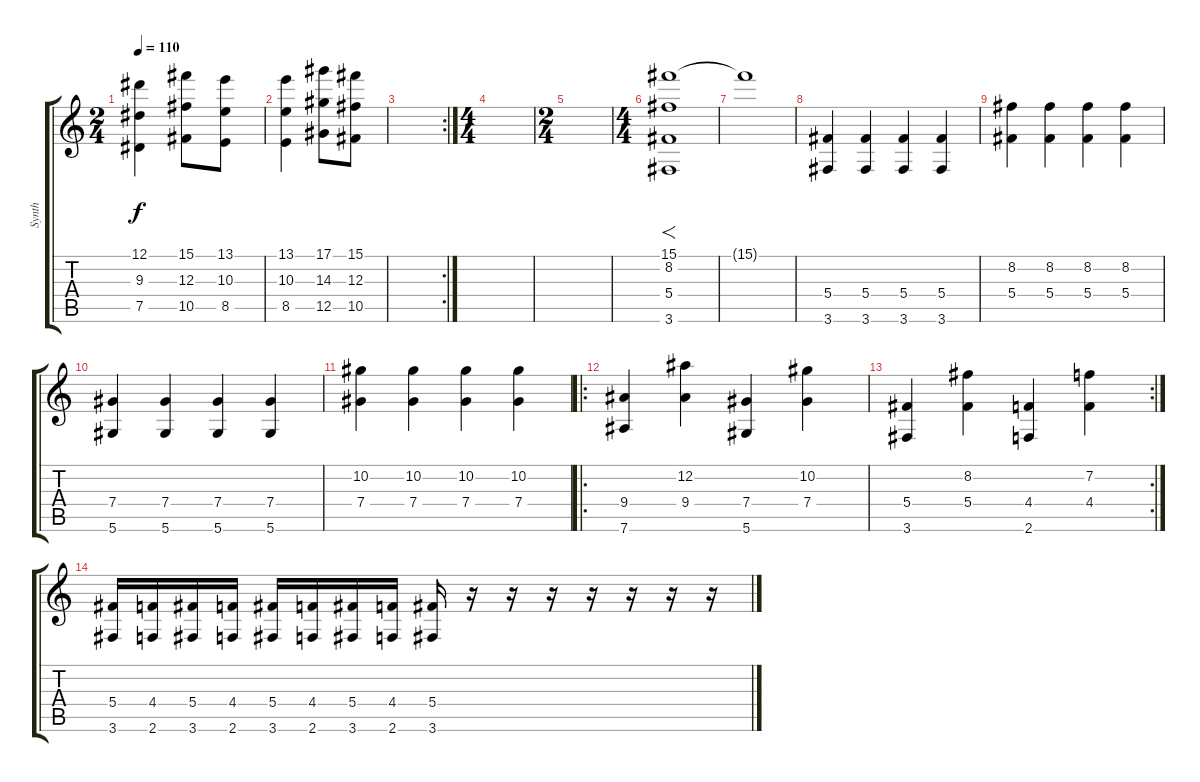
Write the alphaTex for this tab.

\track ("Synth" "Synth") {instrument pad7halo}
\staff {score tabs}
\tuning (Eb5 Bb4 Gb4 Db4 Ab3 Eb3) {hide}
\ts (2 4)
\tempo 110
\clef g2
\ks c
(12.1 9.3 7.5).4{dy f} (15.1 12.3 10.5).8 (13.1 10.3 8.5).8 |
(13.1 10.3 8.5).4 (17.1 14.3 12.5).8 (15.1 12.3 10.5).8 |
\rc 2
|
\ts (4 4)
|
\ts (2 4)
|
\ts (4 4)
(15.1 8.2 5.4 3.6).1{f} |
15.1{t}.1 |
(5.4 3.6).4 (5.4 3.6).4 (5.4 3.6).4 (5.4 3.6).4 |
(8.2 5.4).4 (8.2 5.4).4 (8.2 5.4).4 (8.2 5.4).4 |
(7.4 5.6).4 (7.4 5.6).4 (7.4 5.6).4 (7.4 5.6).4 |
(10.2 7.4).4 (10.2 7.4).4 (10.2 7.4).4 (10.2 7.4).4 |
\ro
(9.4 7.6).4 (12.2 9.4).4 (7.4 5.6).4 (10.2 7.4).4 |
\rc 2
(5.4 3.6).4 (8.2 5.4).4 (4.4 2.6).4 (7.2 4.4).4 |
(5.4 3.6).16 (4.4 2.6).16 (5.4 3.6).16 (4.4 2.6).16 (5.4 3.6).16 (4.4 2.6).16 (5.4 3.6).16 (4.4 2.6).16 (5.4 3.6).16 r.16 r.16 r.16 r.16 r.16 r.16 r.16
